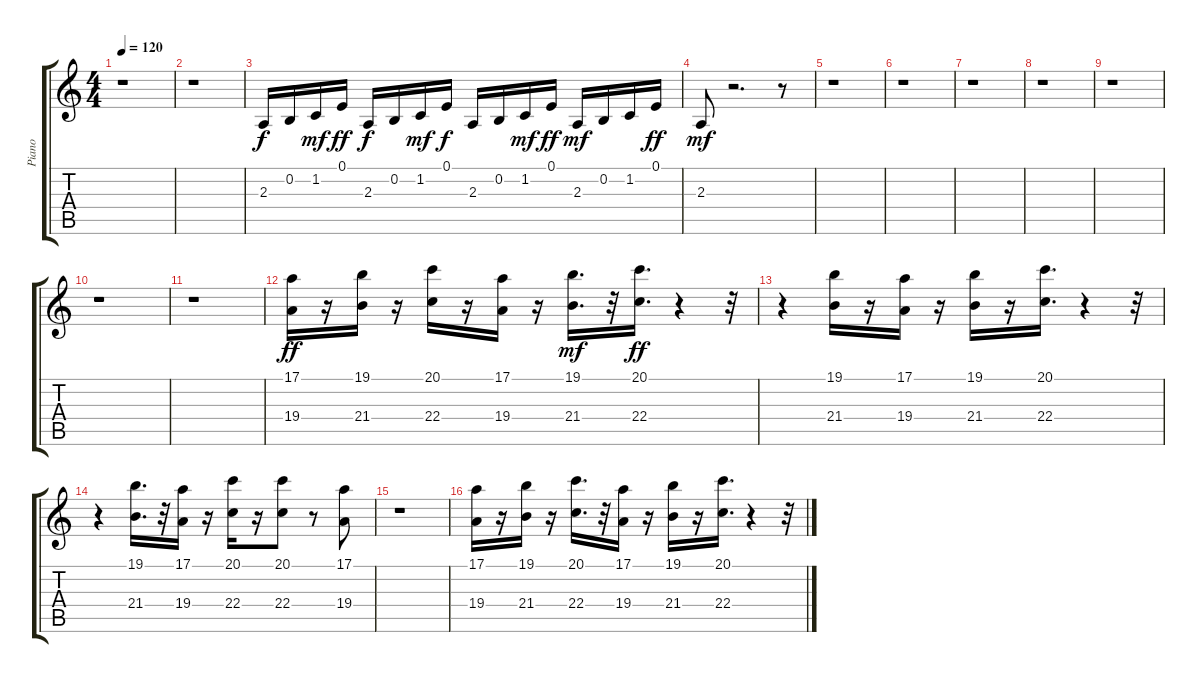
\track ("Piano" "Piano") {instrument brightacousticpiano}
\staff {score tabs}
\tuning (E4 B3 G3 D3 A2 E2) {hide}
\ts (4 4)
\tempo 120
\clef g2
\ks c
r.1{dy mf} |
r.1 |
2.3.16{dy f} 0.2.16 1.2.16{dy mf} 0.1.16{dy ff} 2.3.16{dy f} 0.2.16 1.2.16{dy mf} 0.1.16{dy f} 2.3.16 0.2.16 1.2.16{dy mf} 0.1.16{dy ff} 2.3.16{dy mf} 0.2.16 1.2.16 0.1.16{dy ff} |
2.3.8{dy mf} r.2{d} r.8 |
r.1 |
r.1 |
r.1 |
r.1 |
r.1 |
r.1 |
r.1 |
(17.1 19.4).16{dy ff} r.16 (19.1 21.4).16 r.16 (20.1 22.4).16 r.16 (17.1 19.4).16 r.16 (19.1 21.4).16{d dy mf} r.32 (20.1 22.4).16{d dy ff} r.4 r.32 |
r.4 (19.1 21.4).16 r.16 (17.1 19.4).16 r.16 (19.1 21.4).16 r.16 (20.1 22.4).16{d} r.4 r.32 |
r.4 (19.1 21.4).16{d} r.32 (17.1 19.4).16 r.16 (20.1 22.4).16 r.16 (20.1 22.4).8 r.8 (17.1 19.4).8 |
r.1 |
(17.1 19.4).16 r.16 (19.1 21.4).16 r.16 (20.1 22.4).16{d} r.32 (17.1 19.4).16 r.16 (19.1 21.4).16 r.16 (20.1 22.4).16{d} r.4 r.32
